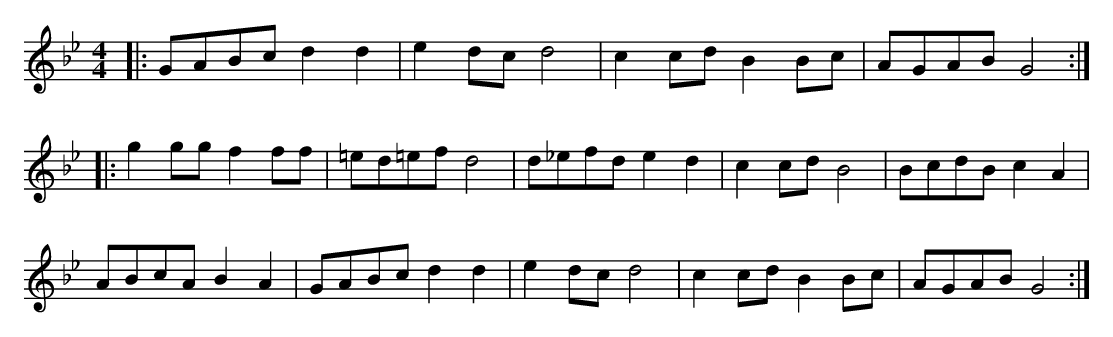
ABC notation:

X:1
M:4/4
K:Gmin
|:GABc d2d2|e2dc d4|c2cd B2Bc|AGAB G4:|
|:g2 gg f2 ff|=ed=ef d4|d_efd e2 d2|c2 cd B4|BcdB c2 A2|
ABcA B2 A2|GABc d2d2|e2dc d4|c2cd B2Bc|AGAB G4:|
